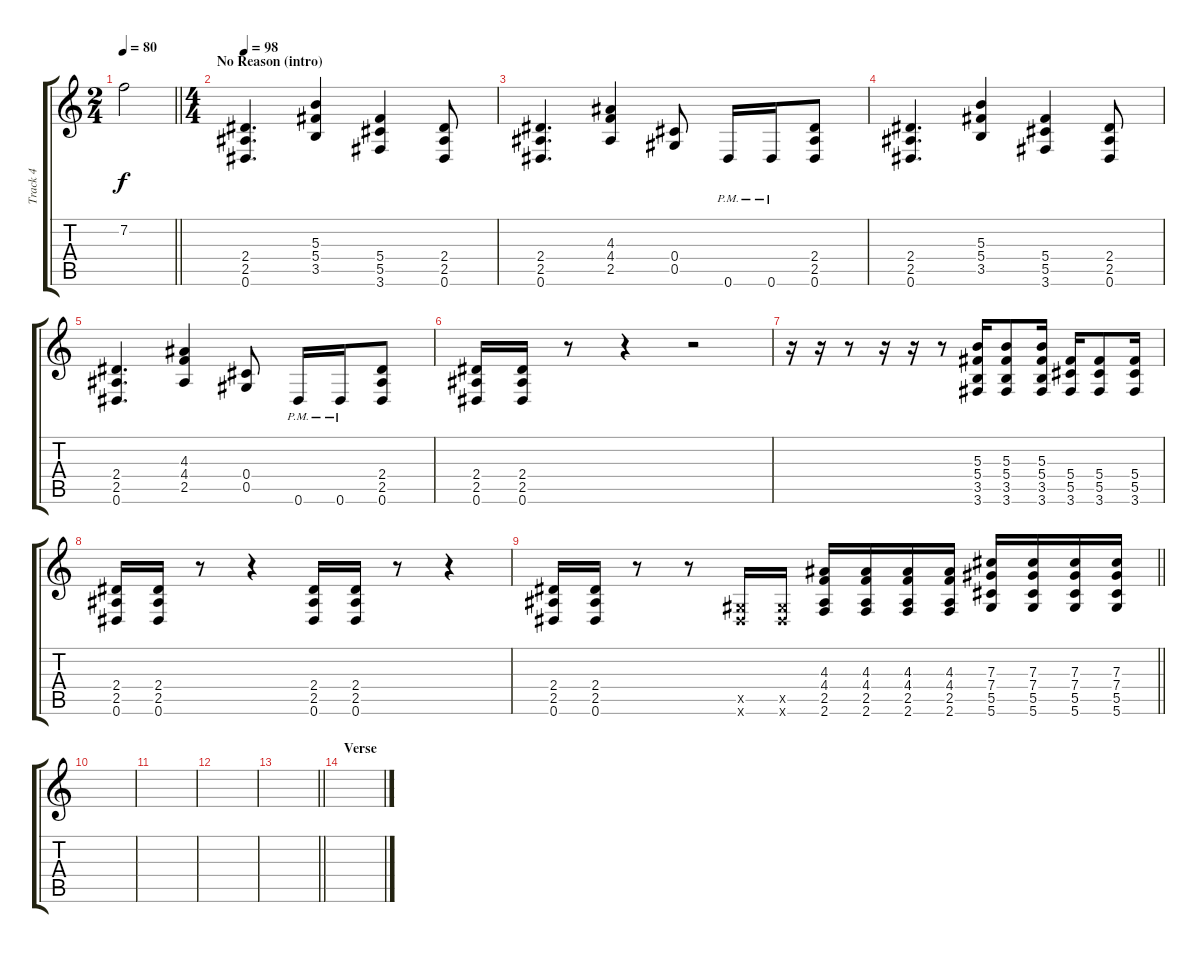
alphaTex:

\track ("Track 4" "Track 4") {instrument distortionguitar}
\staff {score tabs}
\tuning (Eb4 Bb3 Gb3 Db3 Ab2 Eb2) {hide}
\ts (2 4)
\tempo 80
\clef g2
\barLineRight lightlight
\ks c
7.2{t}.2{dy f} |
\ts (4 4)
\section ("" "No Reason (intro)")
\tempo 98
(2.4 2.5 0.6).4{d volume 12 balance 0 instrument distortionguitar} (5.3 5.4 3.5).4 (5.4 5.5 3.6).4 (2.4 2.5 0.6).8 |
(2.4 2.5 0.6).4{d} (4.3 4.4 2.5).4 (0.4 0.5).8 0.6{pm}.16 0.6{pm}.16 (2.4 2.5 0.6).8 |
(2.4 2.5 0.6).4{d} (5.3 5.4 3.5).4 (5.4 5.5 3.6).4 (2.4 2.5 0.6).8 |
(2.4 2.5 0.6).4{d} (4.3 4.4 2.5).4 (0.4 0.5).8 0.6{pm}.16 0.6{pm}.16 (2.4 2.5 0.6).8 |
(2.4 2.5 0.6).16 (2.4 2.5 0.6).16 r.8 r.4 r.2 |
r.16 r.16 r.8 r.16 r.16 r.8 (5.3 5.4 3.5 3.6).16 (5.3 5.4 3.5 3.6).8 (5.3 5.4 3.5 3.6).16 (5.4 5.5 3.6).16 (5.4 5.5 3.6).8 (5.4 5.5 3.6).16 |
(2.4 2.5 0.6).16 (2.4 2.5 0.6).16 r.8 r.4 (2.4 2.5 0.6).16 (2.4 2.5 0.6).16 r.8 r.4 |
\barLineRight lightlight
(2.4 2.5 0.6).16 (2.4 2.5 0.6).16 r.8 r.8 (0.5{x} 0.6{x}).16 (0.5{x} 0.6{x}).16 (4.3 4.4 2.5 2.6).16 (4.3 4.4 2.5 2.6).16 (4.3 4.4 2.5 2.6).16 (4.3 4.4 2.5 2.6).16 (7.3 7.4 5.5 5.6).16 (7.3 7.4 5.5 5.6).16 (7.3 7.4 5.5 5.6).16 (7.3 7.4 5.5 5.6).16 |
|
|
|
\barLineRight lightlight
|
\section ("" "Verse")
